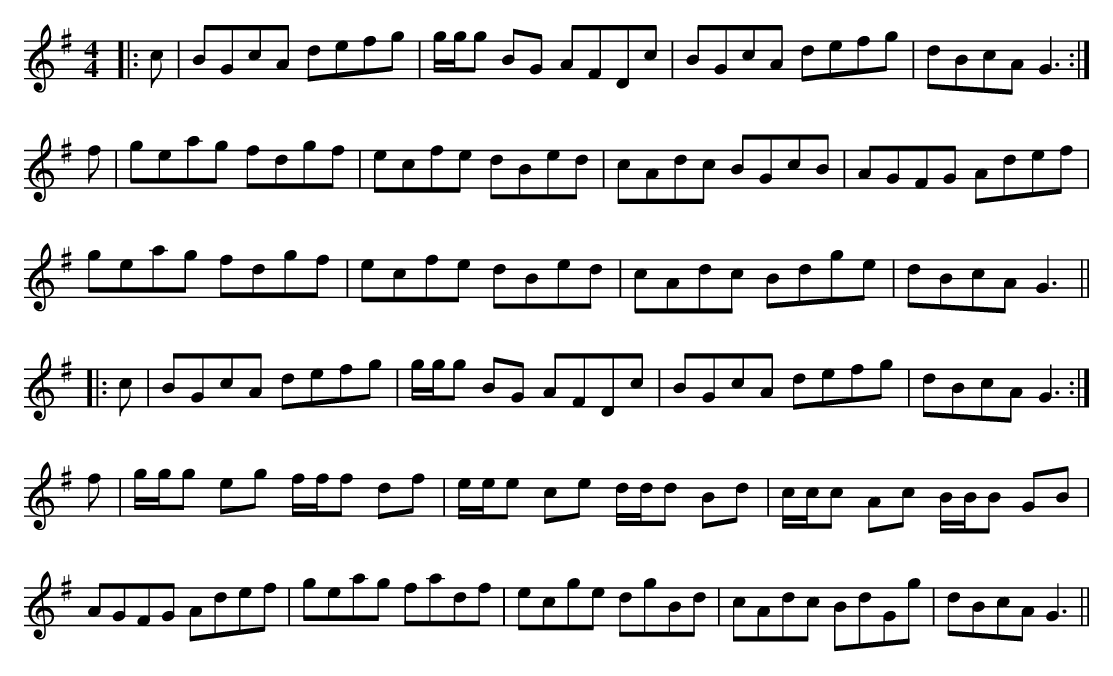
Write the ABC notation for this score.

X:1
M:4/4
K:G
|:c|BGcA defg|g/g/g BG AFDc|BGcA defg|dBcA G3:|
f|geag fdgf|ecfe dBed|cAdc BGcB|AGFG Adef|
geag fdgf|ecfe dBed|cAdc Bdge|dBcA G3||
|:c|BGcA defg|g/g/g BG AFDc|BGcA defg|dBcA G3:|
f|g/g/g eg f/f/f df|e/e/e ce d/d/d Bd|c/c/c Ac B/B/B GB|
AGFG Adef|geag fadf|ecge dgBd|cAdc BdGg|dBcA G3||
